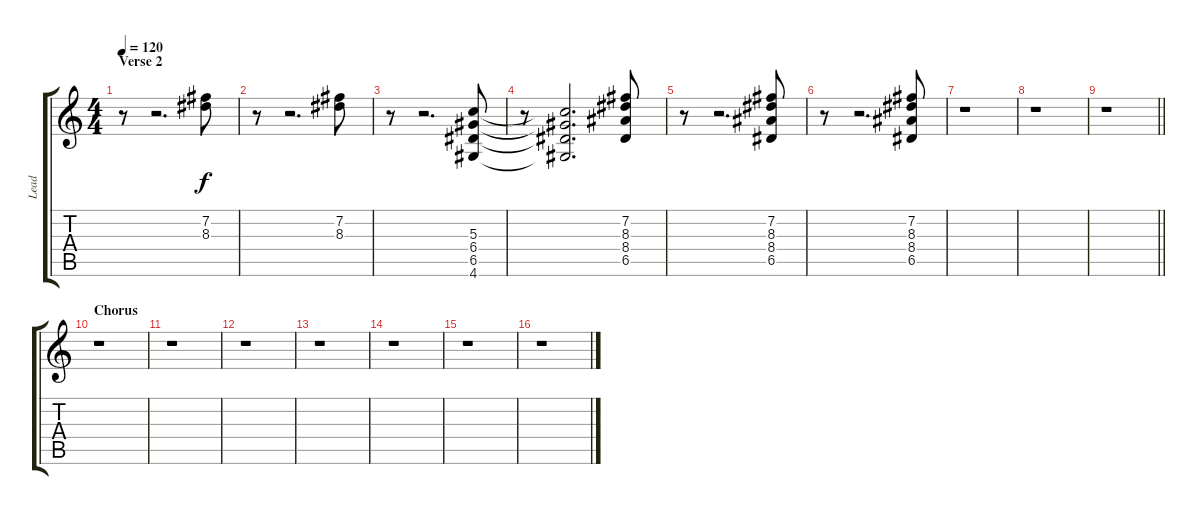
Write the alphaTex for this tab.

\track ("Lead" "Lead") {instrument overdrivenguitar}
\staff {score tabs}
\tuning (E4 B3 G3 D3 A2 E2) {hide}
\ts (4 4)
\section ("" "Verse 2")
\tempo 120
\clef g2
\ks c
r.8{dy f} r.2{d} (7.2 8.3).8 |
r.8 r.2{d} (7.2 8.3).8 |
r.8 r.2{d} (5.3 6.4 6.5 4.6).8 |
r.8 (5.3{t} 6.4{t} 6.5{t} 4.6{t}).2{d} (7.2 8.3 8.4 6.5).8 |
r.8 r.2{d} (7.2 8.3 8.4 6.5).8 |
r.8 r.2{d} (7.2 8.3 8.4 6.5).8 |
r.1 |
r.1 |
\barLineRight lightlight
r.1 |
\section ("" "Chorus")
r.1 |
r.1 |
r.1 |
r.1 |
r.1 |
r.1 |
r.1
